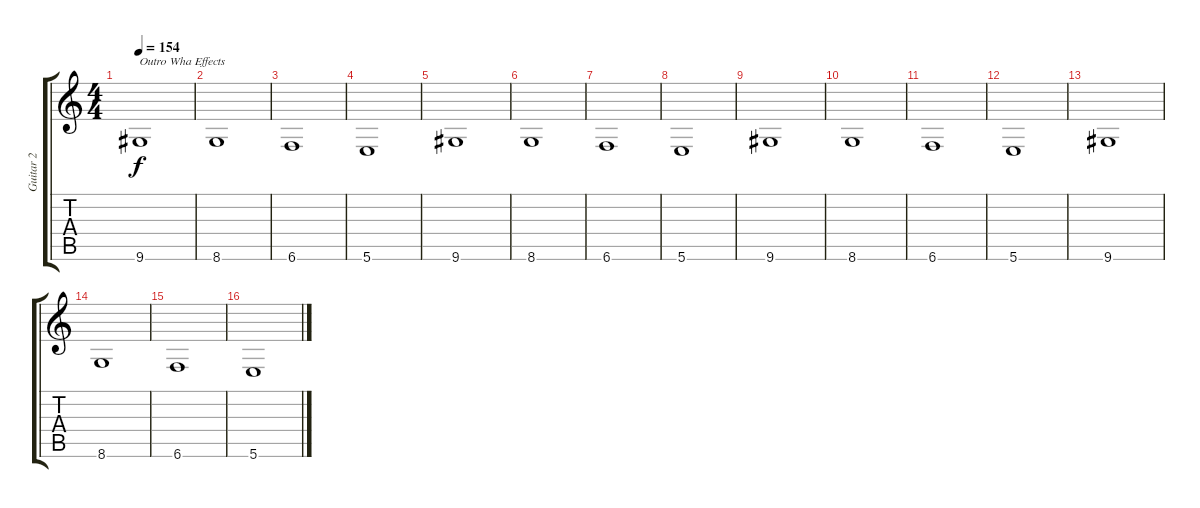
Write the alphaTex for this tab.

\track ("Guitar 2" "Guitar 2") {instrument distortionguitar}
\staff {score tabs}
\tuning (Db4 Ab3 E3 B2 Gb2 B1) {hide}
\ts (4 4)
\tempo 154
\clef g2
\ks c
9.6.1{txt "Outro Wha Effects" dy f} |
8.6.1 |
6.6.1 |
5.6.1 |
9.6.1 |
8.6.1 |
6.6.1 |
5.6.1 |
9.6.1 |
8.6.1 |
6.6.1 |
5.6.1 |
9.6.1 |
8.6.1 |
6.6.1 |
5.6.1
